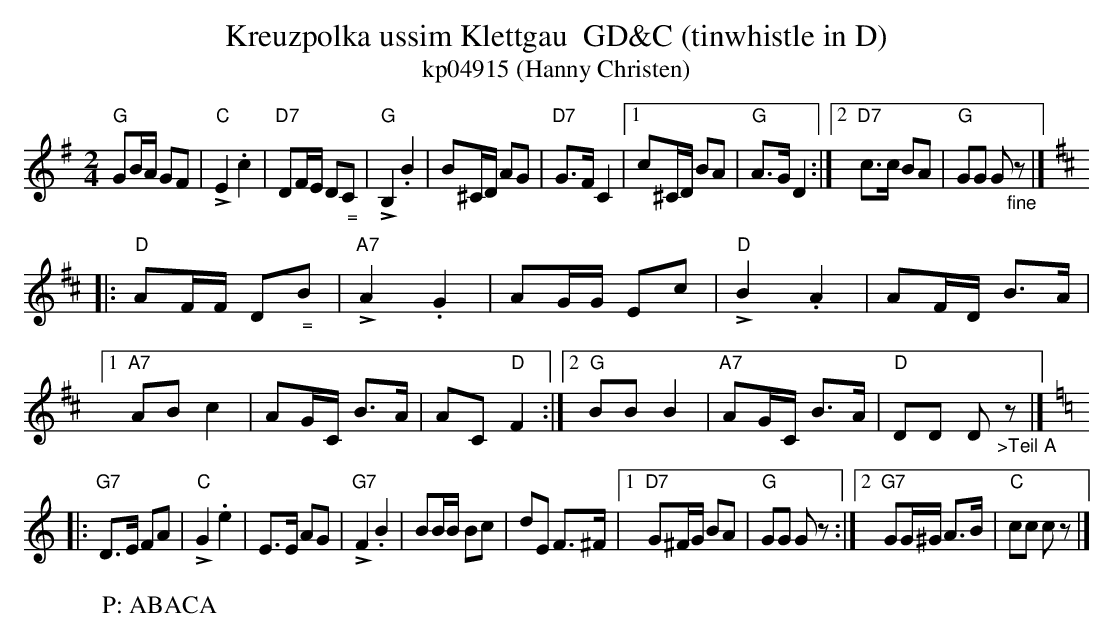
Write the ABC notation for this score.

X:1
T:Kreuzpolka ussim Klettgau  GD&C (tinwhistle in D)
T:kp04915 (Hanny Christen)
M:2/4
L:1/8
K:G %%MIDI gchordon
"G"GB/2A/2 GF | "C"!>!E2.c2 | "D7"DF/2E/2 D"_ ="C | "G"!>!B,2.B2 | B^C/2D/2 AG | "D7"G>F C2 |1 c^C/2D/2 BA | "G"A>GD2 :|2 "D7"c>c BA | "G"GG G"_fine"z |]
[K:Dmaj] |: "D"AF/2F/2 D"_ ="B | "A7"!>!A2.G2 | AG/2G/2 Ec | "D"!>!B2.A2 | AF/2D/2 B>A |1 "A7"ABc2 | AG/2C/2 B>A | AC"D"F2 :|2 "G"BBB2 | "A7"AG/2C/2 B>A | "D"DD D"_>Teil A"z |]
[K:Cmaj] |: "G7"D>E FA | "C"!>!G2.e2 | E>E AG | "G7"!>!F2.B2 | BB/2B/2 Bc | dE F>^F |1 "D7"G^F/2G/2 BA | "G"GG Gz :|2 "G7"GG/2^G/2 A>B | "C"cc cz |]
W:P: ABACA
